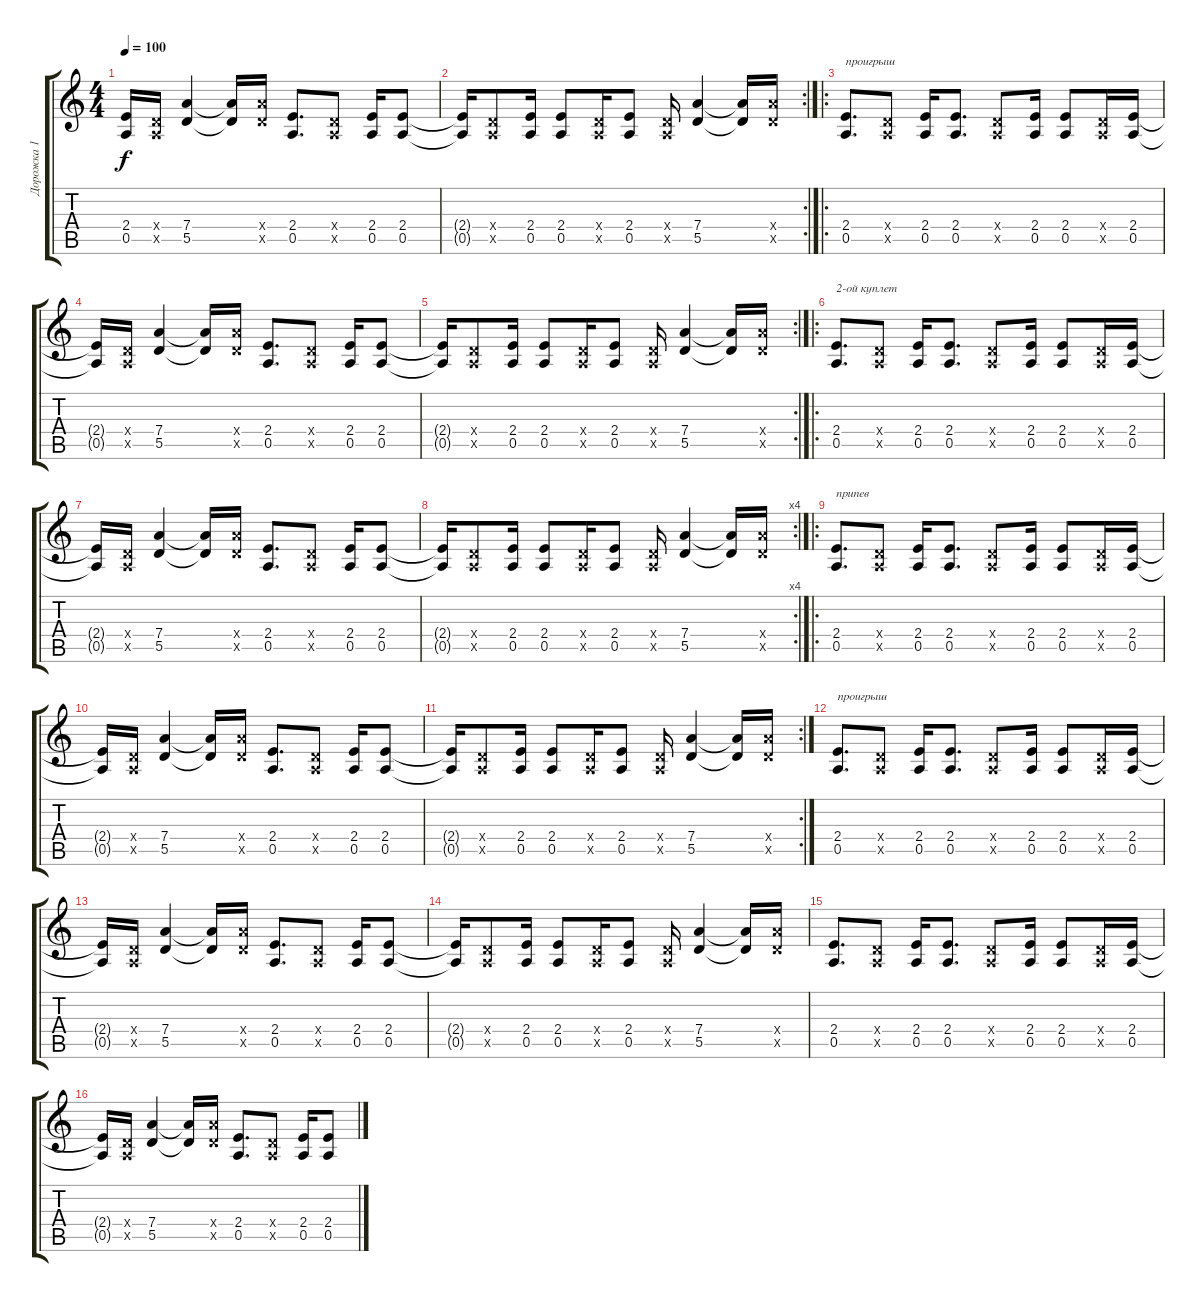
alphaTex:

\track ("Дорожка 1" "Дорожка 1") {instrument distortionguitar}
\staff {score tabs}
\tuning (E4 B3 G3 D3 A2 E2) {hide}
\ts (4 4)
\tempo 100
\clef g2
\ks c
(2.4{t} 0.5{t}).16{dy f} (0.4{x} 0.5{x}).16 (7.4 5.5).4 (7.4{t} 5.5{t}).16 (7.4{x} 5.5{x}).16 (2.4 0.5).8{d} (0.4{x} 0.5{x}).8 (2.4 0.5).16 (2.4 0.5).8 |
\rc 2
(2.4{t} 0.5{t}).16 (0.4{x} 0.5{x}).8 (2.4 0.5).16 (2.4 0.5).8 (0.4{x} 0.5{x}).16 (2.4 0.5).8 (0.4{x} 0.5{x}).16 (7.4 5.5).4 (7.4{t} 5.5{t}).16 (7.4{x} 5.5{x}).16 |
\ro
(2.4 0.5).8{d txt "проигрыш"} (0.4{x} 0.5{x}).8 (2.4 0.5).16 (2.4 0.5).8{d} (0.4{x} 0.5{x}).8 (2.4 0.5).16 (2.4 0.5).8 (0.4{x} 0.5{x}).16 (2.4 0.5).16 |
(2.4{t} 0.5{t}).16 (0.4{x} 0.5{x}).16 (7.4 5.5).4 (7.4{t} 5.5{t}).16 (7.4{x} 5.5{x}).16 (2.4 0.5).8{d} (0.4{x} 0.5{x}).8 (2.4 0.5).16 (2.4 0.5).8 |
\rc 2
(2.4{t} 0.5{t}).16 (0.4{x} 0.5{x}).8 (2.4 0.5).16 (2.4 0.5).8 (0.4{x} 0.5{x}).16 (2.4 0.5).8 (0.4{x} 0.5{x}).16 (7.4 5.5).4 (7.4{t} 5.5{t}).16 (7.4{x} 5.5{x}).16 |
\ro
(2.4 0.5).8{d txt "2-ой куплет"} (0.4{x} 0.5{x}).8 (2.4 0.5).16 (2.4 0.5).8{d} (0.4{x} 0.5{x}).8 (2.4 0.5).16 (2.4 0.5).8 (0.4{x} 0.5{x}).16 (2.4 0.5).16 |
(2.4{t} 0.5{t}).16 (0.4{x} 0.5{x}).16 (7.4 5.5).4 (7.4{t} 5.5{t}).16 (7.4{x} 5.5{x}).16 (2.4 0.5).8{d} (0.4{x} 0.5{x}).8 (2.4 0.5).16 (2.4 0.5).8 |
\rc 4
(2.4{t} 0.5{t}).16 (0.4{x} 0.5{x}).8 (2.4 0.5).16 (2.4 0.5).8 (0.4{x} 0.5{x}).16 (2.4 0.5).8 (0.4{x} 0.5{x}).16 (7.4 5.5).4 (7.4{t} 5.5{t}).16 (7.4{x} 5.5{x}).16 |
\ro
(2.4 0.5).8{d txt "припев"} (0.4{x} 0.5{x}).8 (2.4 0.5).16 (2.4 0.5).8{d} (0.4{x} 0.5{x}).8 (2.4 0.5).16 (2.4 0.5).8 (0.4{x} 0.5{x}).16 (2.4 0.5).16 |
(2.4{t} 0.5{t}).16 (0.4{x} 0.5{x}).16 (7.4 5.5).4 (7.4{t} 5.5{t}).16 (7.4{x} 5.5{x}).16 (2.4 0.5).8{d} (0.4{x} 0.5{x}).8 (2.4 0.5).16 (2.4 0.5).8 |
\rc 2
(2.4{t} 0.5{t}).16 (0.4{x} 0.5{x}).8 (2.4 0.5).16 (2.4 0.5).8 (0.4{x} 0.5{x}).16 (2.4 0.5).8 (0.4{x} 0.5{x}).16 (7.4 5.5).4 (7.4{t} 5.5{t}).16 (7.4{x} 5.5{x}).16 |
(2.4 0.5).8{d txt "проигрыш"} (0.4{x} 0.5{x}).8 (2.4 0.5).16 (2.4 0.5).8{d} (0.4{x} 0.5{x}).8 (2.4 0.5).16 (2.4 0.5).8 (0.4{x} 0.5{x}).16 (2.4 0.5).16 |
(2.4{t} 0.5{t}).16 (0.4{x} 0.5{x}).16 (7.4 5.5).4 (7.4{t} 5.5{t}).16 (7.4{x} 5.5{x}).16 (2.4 0.5).8{d} (0.4{x} 0.5{x}).8 (2.4 0.5).16 (2.4 0.5).8 |
(2.4{t} 0.5{t}).16 (0.4{x} 0.5{x}).8 (2.4 0.5).16 (2.4 0.5).8 (0.4{x} 0.5{x}).16 (2.4 0.5).8 (0.4{x} 0.5{x}).16 (7.4 5.5).4 (7.4{t} 5.5{t}).16 (7.4{x} 5.5{x}).16 |
(2.4 0.5).8{d} (0.4{x} 0.5{x}).8 (2.4 0.5).16 (2.4 0.5).8{d} (0.4{x} 0.5{x}).8 (2.4 0.5).16 (2.4 0.5).8 (0.4{x} 0.5{x}).16 (2.4 0.5).16 |
(2.4{t} 0.5{t}).16 (0.4{x} 0.5{x}).16 (7.4 5.5).4 (7.4{t} 5.5{t}).16 (7.4{x} 5.5{x}).16 (2.4 0.5).8{d} (0.4{x} 0.5{x}).8 (2.4 0.5).16 (2.4 0.5).8
